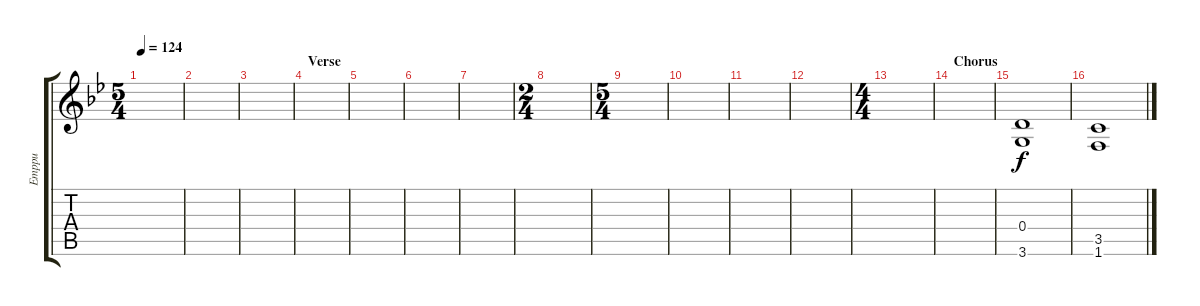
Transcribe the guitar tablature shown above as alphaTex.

\track ("Emppu" "Emppu") {instrument distortionguitar}
\staff {score tabs}
\tuning (E4 B3 G3 D3 A2 E2) {hide}
\ts (5 4)
\tempo 124
\clef g2
\ks bb
|
|
|
\section ("" "Verse")
|
|
|
|
\ts (2 4)
|
\ts (5 4)
|
|
|
|
\ts (4 4)
|
\section ("" "Chorus")
|
(0.4 3.6).1 |
(3.5 1.6).1
